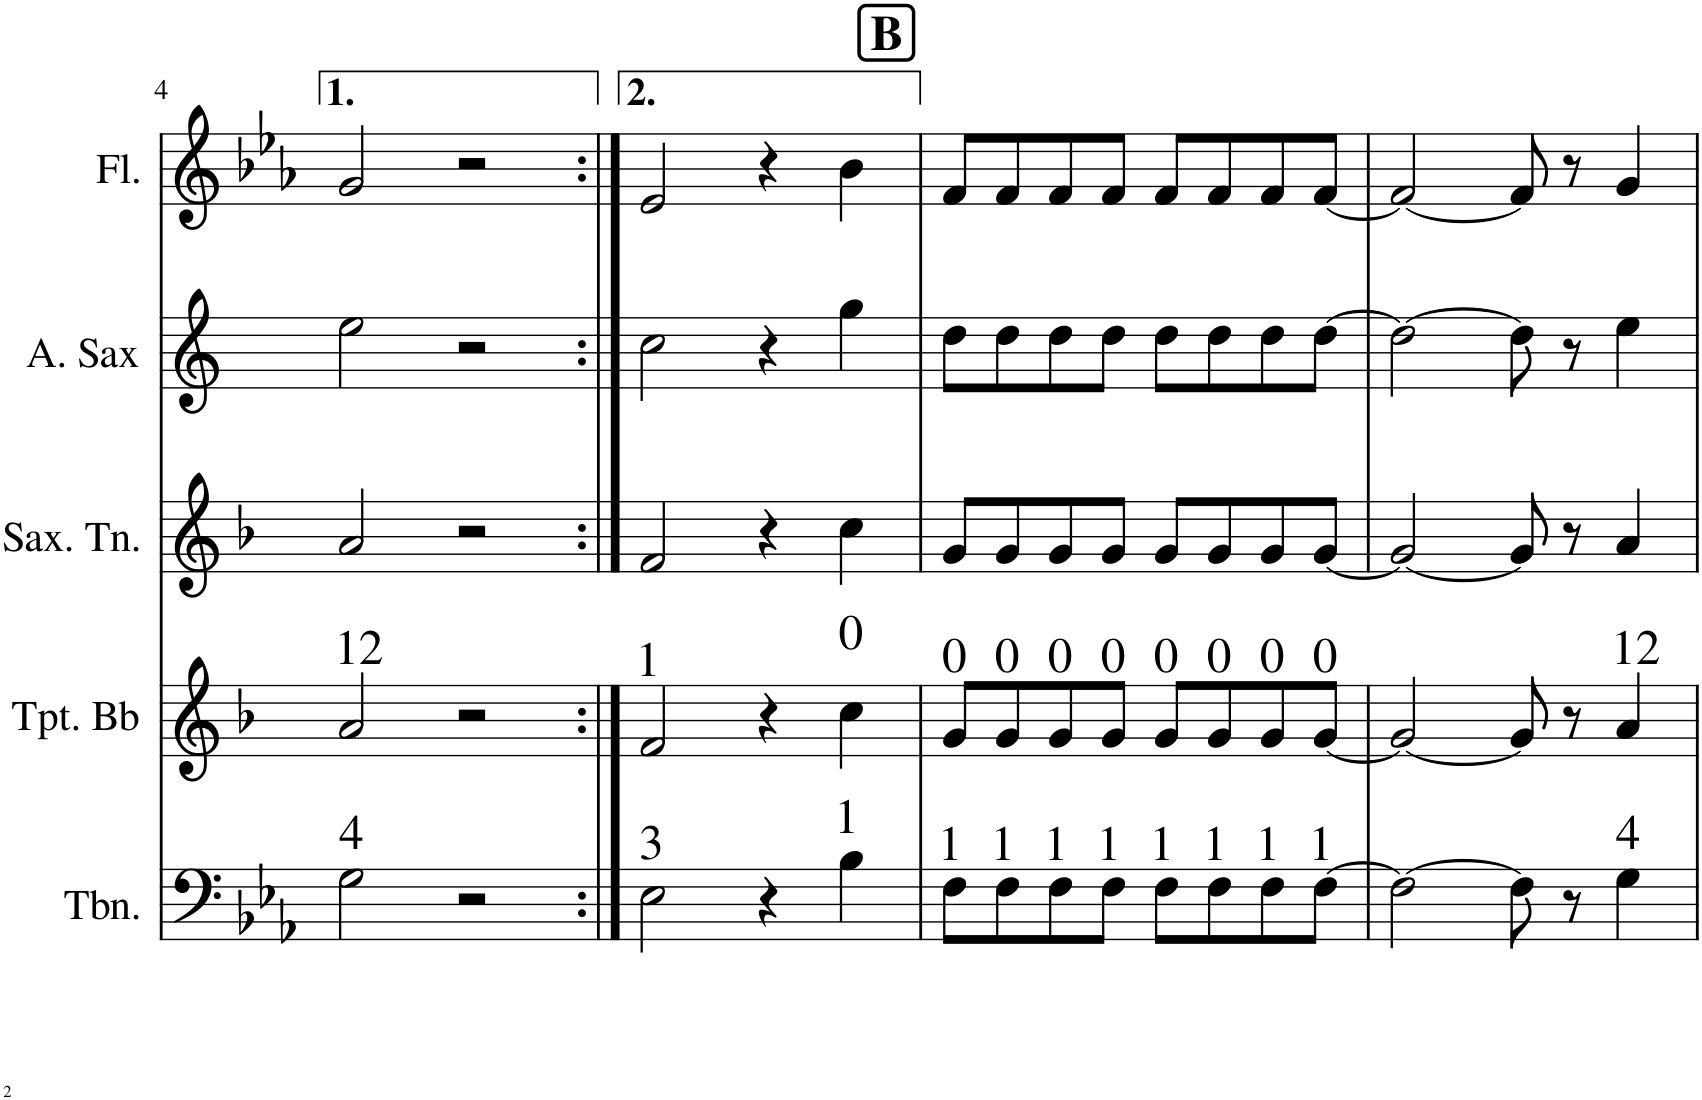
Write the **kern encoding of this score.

**kern	**kern	**kern	**kern	**kern
*part5	*part4	*part3	*part2	*part1
*staff5	*staff4	*staff3	*staff2	*staff1
*I"Trombone	*I"Trompete Bb	*I"Saxofone Tenor	*I"Saxofone Alto	*I"Flauta Transversal
*I'Tbn.	*I'Tpt. Bb	*I'Sax. Tn.	*	*I'Fl.
!!LO:PB:g=z
*clefF4	*clefG2	*clefG2	*clefG2	*clefG2
*	*Trd1c2	*Trd8c14	*Trd5c9	*
*k[b-e-a-]	*k[b-]	*k[b-]	*k[]	*k[b-e-a-]
*M4/4	*M4/4	*M4/4	*M4/4	*M4/4
=4	=4	=4	=4	=4
!	!LO:TX:a:t=12	!	!	!
!LO:TX:a:t=4	!	!	!	!
2G\	2a/	2a/	2ee\	2g/
2r	2r	2r	2r	2r
!!LO:REH:place=s1:a:B:cj:t=B:qo=2
=5:|!	=5:|!	=5:|!	=5:|!	=5:|!
!	!LO:TX:a:t=1	!	!	!
!LO:TX:a:t=3	!	!	!	!
2E-\	2f/	2f/	2cc\	2e-/
4r	4r	4r	4r	4r
!	!LO:TX:a:t=0	!	!	!
!LO:TX:a:t=1	!	!	!	!
4B-\	4cc\	4cc\	4gg\	4b-\
=6	=6	=6	=6	=6
!	!LO:TX:a:t=0	!	!	!
!LO:TX:a:t=1	!	!	!	!
8F\L	8g/L	8g/L	8dd\L	8f/L
!	!LO:TX:a:t=0	!	!	!
!LO:TX:a:t=1	!	!	!	!
8F\	8g/	8g/	8dd\	8f/
!	!LO:TX:a:t=0	!	!	!
!LO:TX:a:t=1	!	!	!	!
8F\	8g/	8g/	8dd\	8f/
!	!LO:TX:a:t=0	!	!	!
!LO:TX:a:t=1	!	!	!	!
8F\J	8g/J	8g/J	8dd\J	8f/J
!	!LO:TX:a:t=0	!	!	!
!LO:TX:a:t=1	!	!	!	!
8F\L	8g/L	8g/L	8dd\L	8f/L
!	!LO:TX:a:t=0	!	!	!
!LO:TX:a:t=1	!	!	!	!
8F\	8g/	8g/	8dd\	8f/
!	!LO:TX:a:t=0	!	!	!
!LO:TX:a:t=1	!	!	!	!
8F\	8g/	8g/	8dd\	8f/
!	!LO:TX:a:t=0	!	!	!
!LO:TX:a:t=1	!	!	!	!
[8F\J	[8g/J	[8g/J	[8dd\J	[8f/J
=7	=7	=7	=7	=7
2F\_	2g/_	2g/_	2dd\_	2f/_
8F\]	8g/]	8g/]	8dd\]	8f/]
8r	8r	8r	8r	8r
!	!LO:TX:a:t=12	!	!	!
!LO:TX:a:t=4	!	!	!	!
4G\	4a/	4a/	4ee\	4g/
=	=	=	=	=
*-	*-	*-	*-	*-
